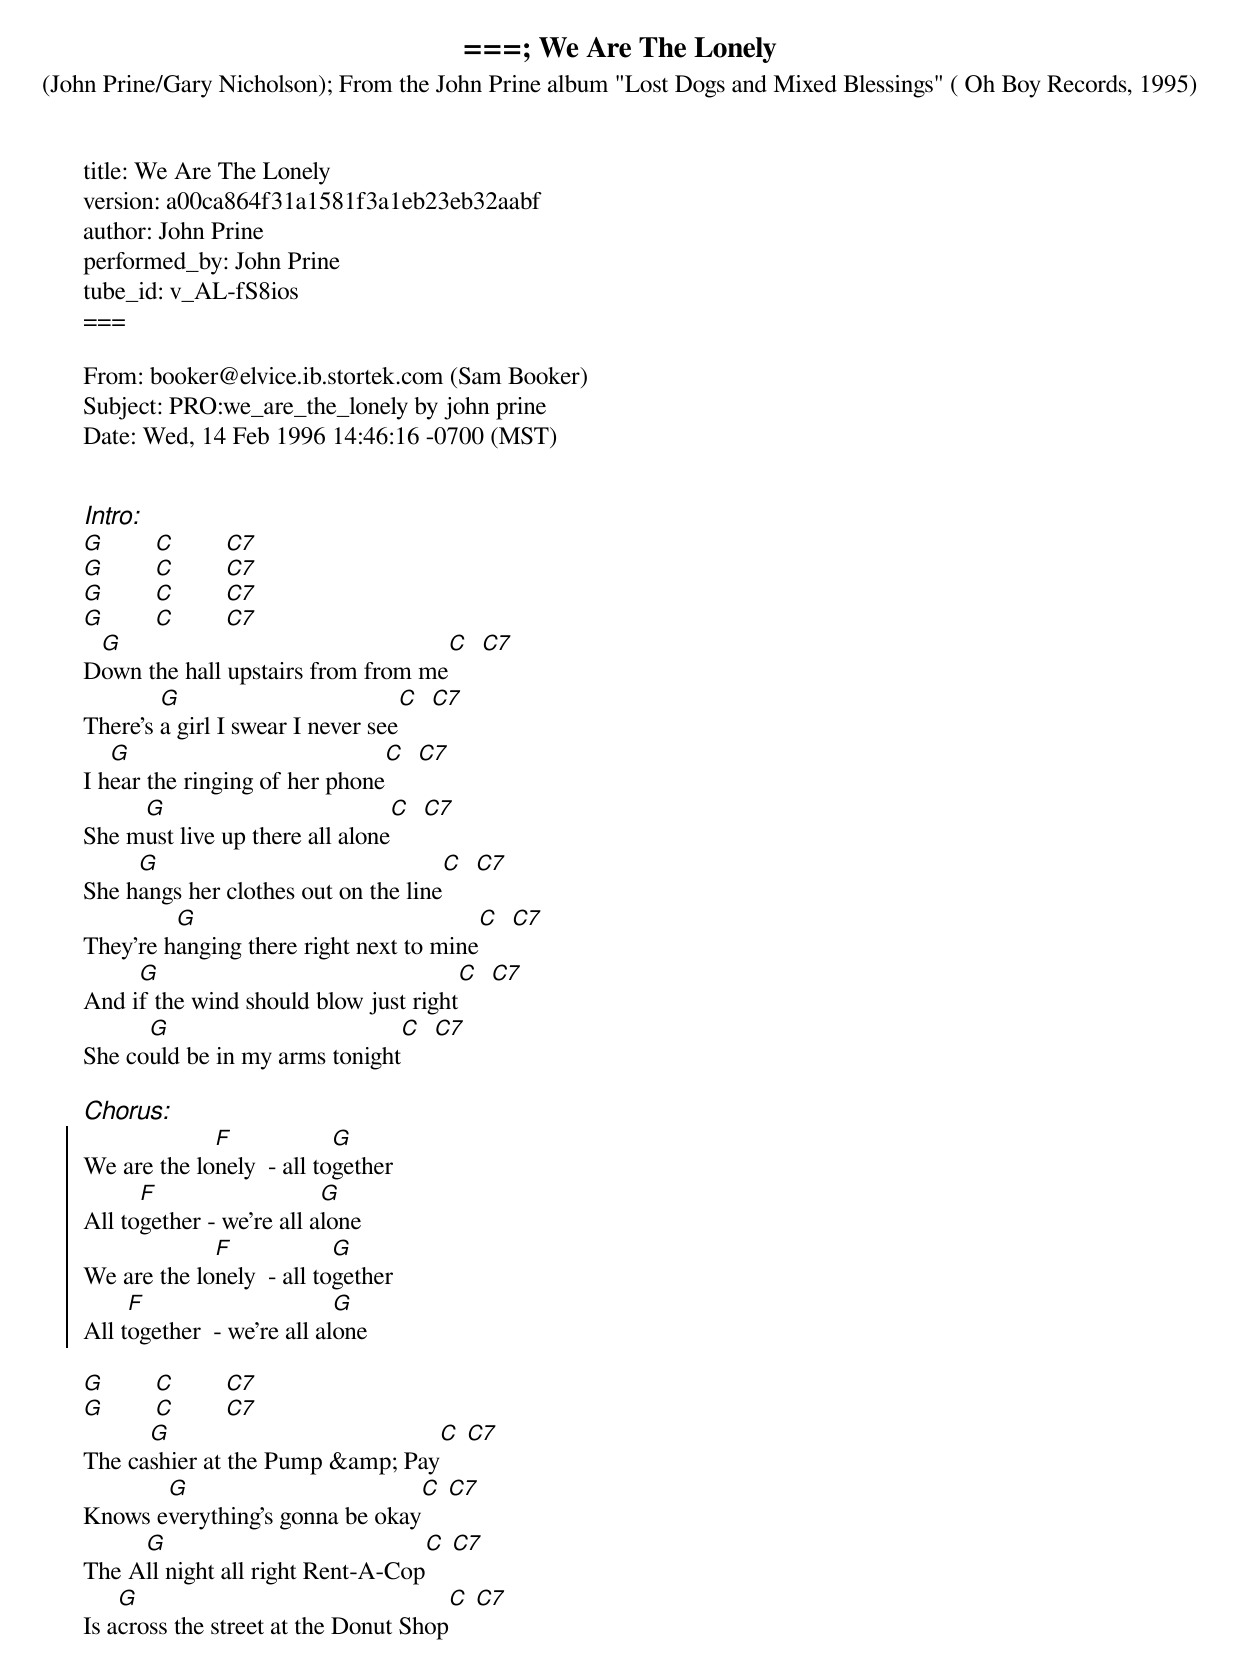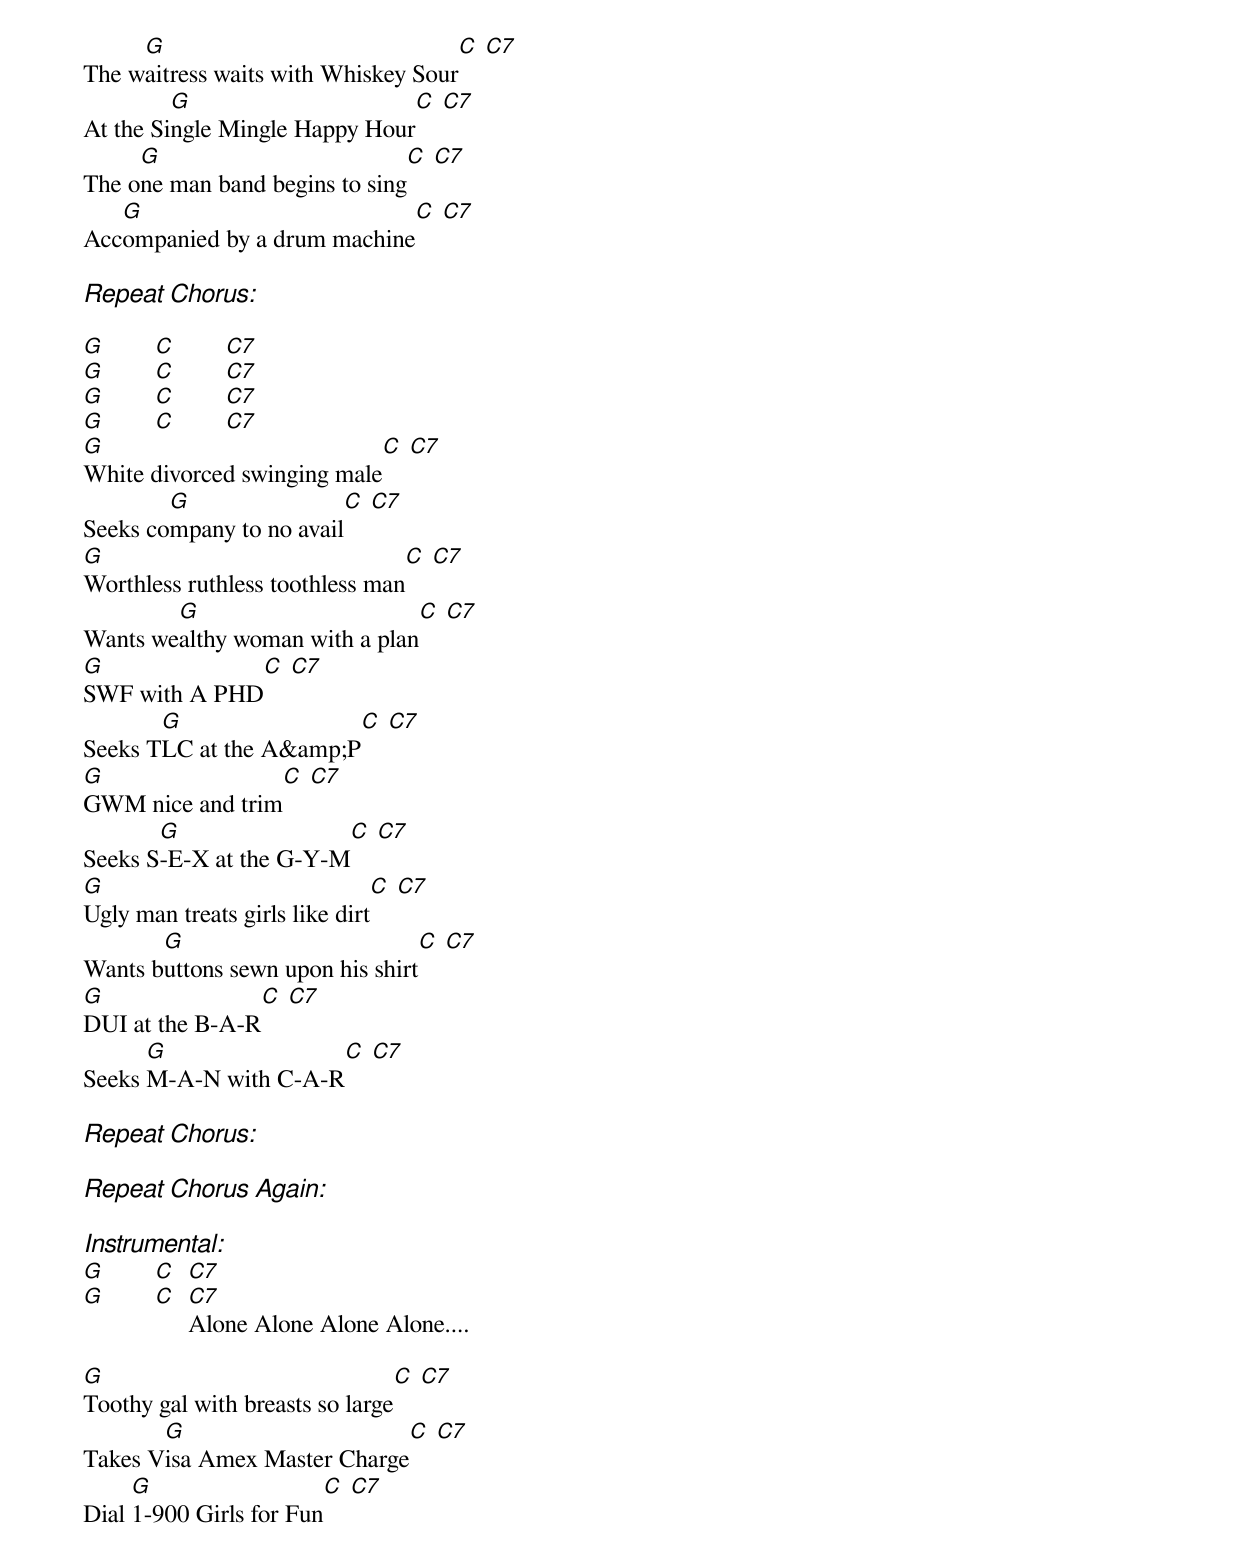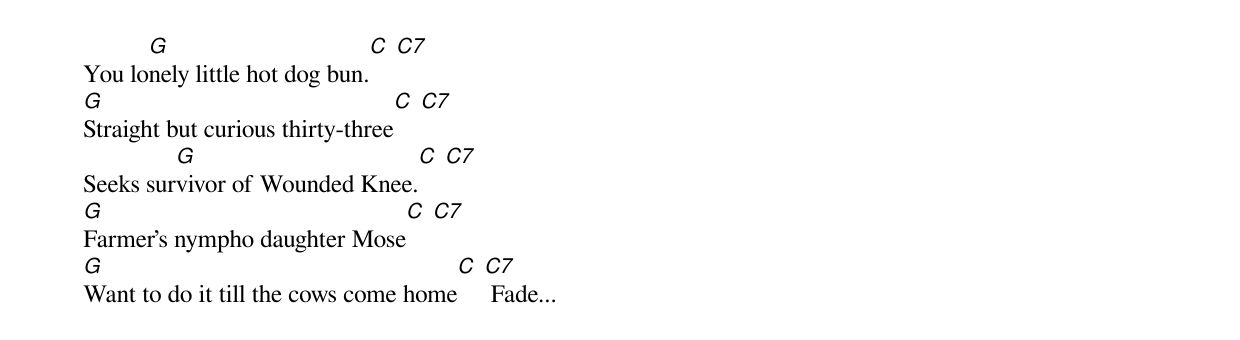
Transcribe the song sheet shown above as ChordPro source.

===
title: We Are The Lonely
version: a00ca864f31a1581f3a1eb23eb32aabf
author: John Prine
performed_by: John Prine
tube_id: v_AL-fS8ios
===

From: booker@elvice.ib.stortek.com (Sam Booker)
Subject: PRO:we_are_the_lonely by john prine
Date: Wed, 14 Feb 1996 14:46:16 -0700 (MST)


{no_grid:}
{t:We Are The Lonely}
{st:(John Prine/Gary Nicholson)}
{st:From the John Prine album "Lost Dogs and Mixed Blessings" ( Oh Boy Records, 1995)}
{ci:Intro:}
[G]        [C]        [C7]
[G]        [C]        [C7]
[G]        [C]        [C7]
[G]        [C]        [C7]
D[G]own the hall upstairs from from me[C]  [C7]
There's [G]a girl I swear I never see[C]  [C7]
I h[G]ear the ringing of her phone[C]  [C7]
She m[G]ust live up there all alone[C]  [C7]
She h[G]angs her clothes out on the line[C]  [C7]
They're h[G]anging there right next to mine[C]  [C7]
And i[G]f the wind should blow just right[C]  [C7]
She co[G]uld be in my arms tonight[C]  [C7]

{ci:Chorus:}
{soc:}
We are the lo[F]nely  - all to[G]gether
All to[F]gether - we're all a[G]lone
We are the lo[F]nely  - all to[G]gether
All t[F]ogether  - we're all al[G]one
{eoc:}

[G]        [C]        [C7]
[G]        [C]        [C7]
The ca[G]shier at the Pump &amp; Pay[C] [C7]
Knows e[G]verything's gonna be okay[C] [C7]
The A[G]ll night all right Rent-A-Cop[C] [C7]
Is a[G]cross the street at the Donut Shop[C] [C7]
The w[G]aitress waits with Whiskey Sour[C] [C7]
At the Si[G]ngle Mingle Happy Hour[C] [C7]
The o[G]ne man band begins to sing[C] [C7]
Acc[G]ompanied by a drum machine[C] [C7]

{ci:Repeat Chorus:}

[G]        [C]        [C7]
[G]        [C]        [C7]
[G]        [C]        [C7]
[G]        [C]        [C7]
[G]White divorced swinging male[C] [C7]
Seeks co[G]mpany to no avail[C] [C7]
[G]Worthless ruthless toothless man[C] [C7]
Wants we[G]althy woman with a plan[C] [C7]
[G]SWF with A PHD[C] [C7]
Seeks T[G]LC at the A&amp;P[C] [C7]
[G]GWM nice and trim[C] [C7]
Seeks S[G]-E-X at the G-Y-M[C] [C7]
[G]Ugly man treats girls like dirt[C] [C7]
Wants b[G]uttons sewn upon his shirt[C] [C7]
[G]DUI at the B-A-R[C] [C7]
Seeks [G]M-A-N with C-A-R[C] [C7]

{ci:Repeat Chorus:}

{ci:Repeat Chorus Again:}

{ci:Instrumental:}
[G]        [C]  [C7]
[G]        [C]  [C7]Alone Alone Alone Alone....

[G]Toothy gal with breasts so large[C] [C7]
Takes V[G]isa Amex Master Charge[C] [C7]
Dial [G]1-900 Girls for Fun[C] [C7]
You lo[G]nely little hot dog bun.[C] [C7]
[G]Straight but curious thirty-three[C] [C7]
Seeks sur[G]vivor of Wounded Knee.[C] [C7]
[G]Farmer's nympho daughter Mose[C] [C7]
[G]Want to do it till the cows come home[C] [C7] Fade...
